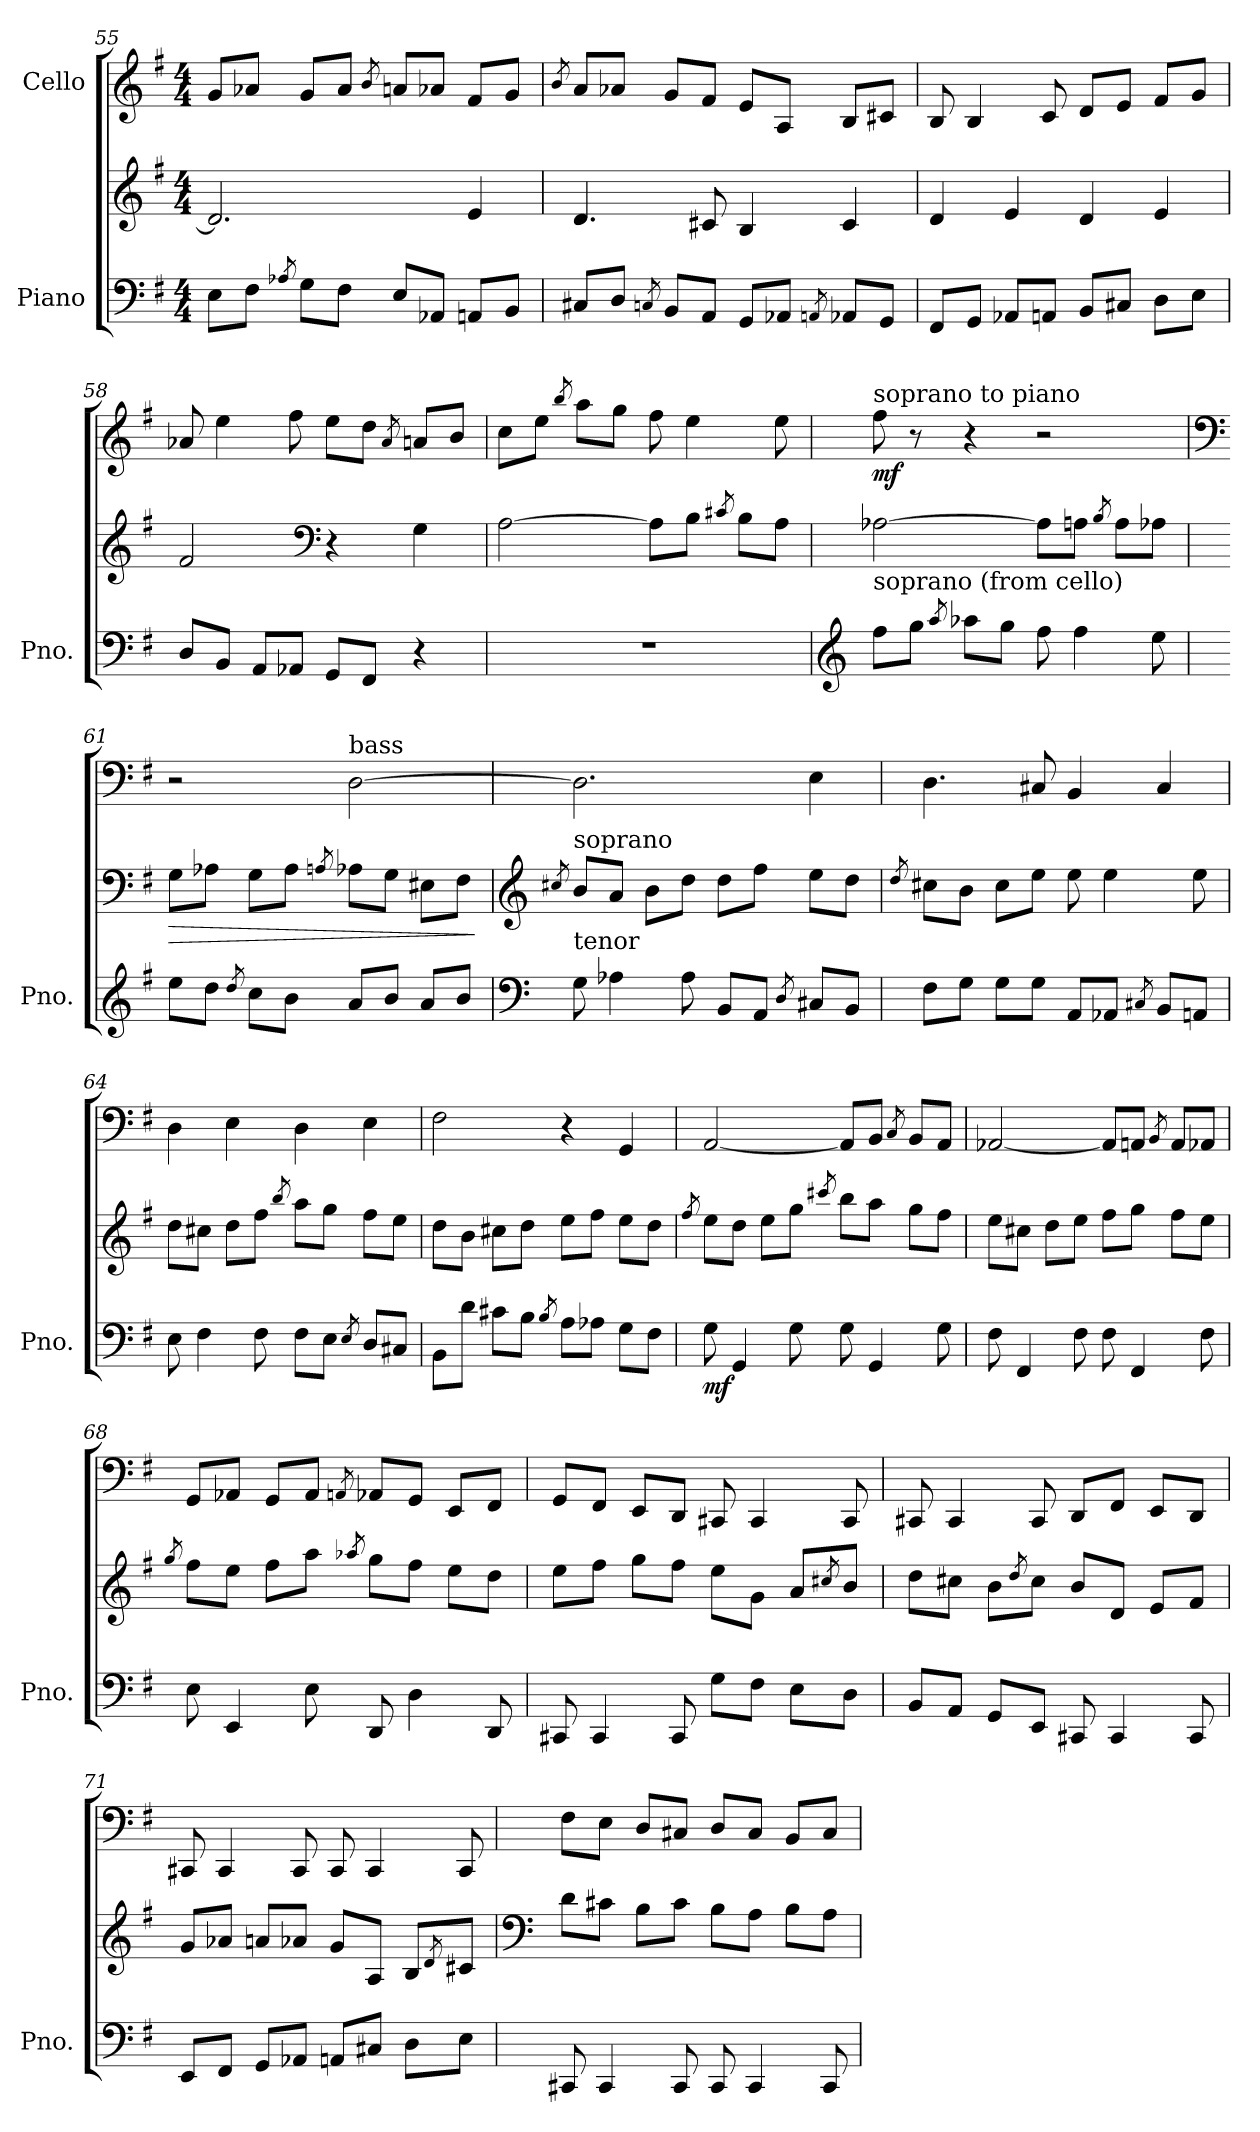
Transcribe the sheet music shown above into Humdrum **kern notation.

**kern	**kern	**dynam	**kern	**dynam
*part2	*part2	*part2	*part1	*part1
*staff3	*staff2	*staff2/3	*staff1	*staff1
*I"Piano	*	*	*I"Cello	*
*I'Pno.	*	*	*	*
*clefF4	*clefG2	*	*clefG2	*
*k[f#]	*k[f#]	*	*k[f#]	*
*M4/4	*M4/4	*	*M4/4	*
=55	=55	=55	=55	=55
8EL	2.d]	.	8gL	.
8F#J	.	.	8a-XJ	.
8qA-X	.	.	.	.
8GL	.	.	8gL	.
8F#J	.	.	8a-J	.
.	.	.	8qb	.
8EL	.	.	8anL	.
8AA-XJ	.	.	8a-XJ	.
8AAnL	4e	.	8f#L	.
8BBJ	.	.	8gJ	.
=56	=56	=56	=56	=56
.	.	.	8qb	.
8C#XL	4.d	.	8aL	.
8DJ	.	.	8a-XJ	.
8qCn	.	.	.	.
8BBL	.	.	8gL	.
8AAJ	8c#X	.	8f#J	.
8GGL	4B	.	8eL	.
8AA-XJ	.	.	8AJ	.
8qAAn	.	.	.	.
8AA-XL	4c#	.	8BL	.
8GGJ	.	.	8c#XJ	.
=57	=57	=57	=57	=57
8FF#L	4d	.	8B	.
8GGJ	.	.	4B	.
8AA-XL	4e	.	.	.
8AAnJ	.	.	8c	.
8BBL	4d	.	8dL	.
8C#XJ	.	.	8eJ	.
8DL	4e	.	8f#L	.
8EJ	.	.	8gJ	.
=58	=58	=58	=58	=58
8DL	2f#	.	8a-X	.
8BBJ	.	.	4ee	.
8AAL	.	.	.	.
8AA-XJ	.	.	8ff#	.
*	*clefF4	*	*	*
8GGL	4r	.	8eeL	.
8FF#J	.	.	8ddJ	.
.	.	.	8qa-	.
4r	4G	.	8anL	.
.	.	.	8bJ	.
=59	=59	=59	=59	=59
1r	[2A	.	8ccL	.
.	.	.	8eeJ	.
.	.	.	8qbb	.
.	.	.	8aaL	.
.	.	.	8ggJ	.
.	8AL]	.	8ff#	.
.	8BJ	.	4ee	.
.	8qc#X	.	.	.
.	8BL	.	.	.
.	8AJ	.	8ee	.
=60	=60	=60	=60	=60
*clefG2	*	*	*	*
!	!	!	!LO:TX:a:t=soprano to piano	!
!LO:TX:a:t=soprano (from cello)	!	!	!	!
!	!	!	!	!LO:DY:b
8ff#L	[2A-X	.	8ff#	mf
8ggJ	.	.	8r	.
8qaa	.	.	.	.
8aa-XL	.	.	4r	.
8ggJ	.	.	.	.
8ff#	8A-L]	.	2r	.
4ff#	8AnJ	.	.	.
.	8qB	.	.	.
.	8AL	.	.	.
8ee	8A-XJ	.	.	.
=61	=61	=61	=61	=61
*	*	*	*clefF4	*
!	!	!LO:HP:b	!	!
8eeL	8GL	>	2r	.
8ddJ	8A-XJ	.	.	.
8qdd	.	.	.	.
8ccL	8GL	.	.	.
8bJ	8A-J	.	.	.
.	8qAn	.	.	.
!	!	!	!LO:TX:a:t=bass	!
8aL	8A-XL	.	[2D	.
8bJ	8GJ	.	.	.
8aL	8E#XL	.	.	.
8bJ	8F#J	.	.	.
.	.	]	.	.
=62	=62	=62	=62	=62
*clefF4	*clefG2	*	*	*
.	8qcc#X	.	.	.
!	!LO:TX:a:t=soprano	!	!	!
!LO:TX:a:t=tenor	!	!	!	!
8G	8bL	.	2.D]	.
4A-X	8aJ	.	.	.
.	8bL	.	.	.
8A-	8ddJ	.	.	.
8BBL	8ddL	.	.	.
8AAJ	8ff#J	.	.	.
8qD	.	.	.	.
8C#XL	8eeL	.	4E	.
8BBJ	8ddJ	.	.	.
=63	=63	=63	=63	=63
.	8qdd	.	.	.
8F#L	8cc#XL	.	4.D	.
8GJ	8bJ	.	.	.
8GL	8cc#L	.	.	.
8GJ	8eeJ	.	8C#X	.
8AAL	8ee	.	4BB	.
8AA-XJ	4ee	.	.	.
8qC#X	.	.	.	.
8BBL	.	.	4C#	.
8AAnJ	8ee	.	.	.
=64	=64	=64	=64	=64
8E	8ddL	.	4D	.
4F#	8cc#XJ	.	.	.
.	8ddL	.	4E	.
8F#	8ff#J	.	.	.
.	8qbb	.	.	.
8F#L	8aaL	.	4D	.
8EJ	8ggJ	.	.	.
8qE	.	.	.	.
8DL	8ff#L	.	4E	.
8C#XJ	8eeJ	.	.	.
=65	=65	=65	=65	=65
8BBL	8ddL	.	2F#	.
8dJ	8bJ	.	.	.
8c#XL	8cc#XL	.	.	.
8BJ	8ddJ	.	.	.
8qB	.	.	.	.
8AL	8eeL	.	4r	.
8A-XJ	8ff#J	.	.	.
8GL	8eeL	.	4GG	.
8F#J	8ddJ	.	.	.
=66	=66	=66	=66	=66
.	8qff#	.	.	.
!	!	!LO:DY:b=2	!	!
8G	8eeL	mf	[2AA	.
4GG	8ddJ	.	.	.
.	8eeL	.	.	.
8G	8ggJ	.	.	.
.	8qccc#X	.	.	.
8G	8bbL	.	8AAL]	.
4GG	8aaJ	.	8BBJ	.
.	.	.	8qC	.
.	8ggL	.	8BBL	.
8G	8ff#J	.	8AAJ	.
=67	=67	=67	=67	=67
8F#	8eeL	.	[2AA-X	.
4FF#	8cc#XJ	.	.	.
.	8ddL	.	.	.
8F#	8eeJ	.	.	.
8F#	8ff#L	.	8AA-L]	.
4FF#	8ggJ	.	8AAnJ	.
.	.	.	8qBB	.
.	8ff#L	.	8AAL	.
8F#	8eeJ	.	8AA-XJ	.
=68	=68	=68	=68	=68
.	8qgg	.	.	.
8E	8ff#L	.	8GGL	.
4EE	8eeJ	.	8AA-XJ	.
.	8ff#L	.	8GGL	.
8E	8aaJ	.	8AA-J	.
.	8qaa-X	.	8qAAn	.
8DD	8ggL	.	8AA-XL	.
4D	8ff#J	.	8GGJ	.
.	8eeL	.	8EEL	.
8DD	8ddJ	.	8FF#J	.
=69	=69	=69	=69	=69
8CC#X	8eeL	.	8GGL	.
4CC#	8ff#J	.	8FF#J	.
.	8ggL	.	8EEL	.
8CC#	8ff#J	.	8DDJ	.
8GL	8eeL	.	8CC#X	.
8F#J	8gJ	.	4CC#	.
8EL	8aL	.	.	.
.	8qcc#X	.	.	.
8DJ	8bJ	.	8CC#	.
=70	=70	=70	=70	=70
8BBL	8ddL	.	8CC#X	.
8AAJ	8cc#XJ	.	4CC#	.
8GGL	8bL	.	.	.
.	8qdd	.	.	.
8EEJ	8cc#J	.	8CC#	.
8CC#X	8bL	.	8DDL	.
4CC#	8dJ	.	8FF#J	.
.	8eL	.	8EEL	.
8CC#	8f#J	.	8DDJ	.
=71	=71	=71	=71	=71
8EEL	8gL	.	8CC#X	.
8FF#J	8a-XJ	.	4CC#	.
8GGL	8anL	.	.	.
8AA-XJ	8a-XJ	.	8CC#	.
8AAnL	8gL	.	8CC#	.
8C#XJ	8AJ	.	4CC#	.
8DL	8BL	.	.	.
.	8qd	.	.	.
8EJ	8c#XJ	.	8CC#	.
=72	=72	=72	=72	=72
*	*clefF4	*	*	*
8CC#X	8dL	.	8F#L	.
4CC#	8c#XJ	.	8EJ	.
.	8BL	.	8DL	.
8CC#	8c#J	.	8C#XJ	.
8CC#	8BL	.	8DL	.
4CC#	8AJ	.	8C#J	.
.	8BL	.	8BBL	.
8CC#	8AJ	.	8C#J	.
=	=	=	=	=
*-	*-	*-	*-	*-
